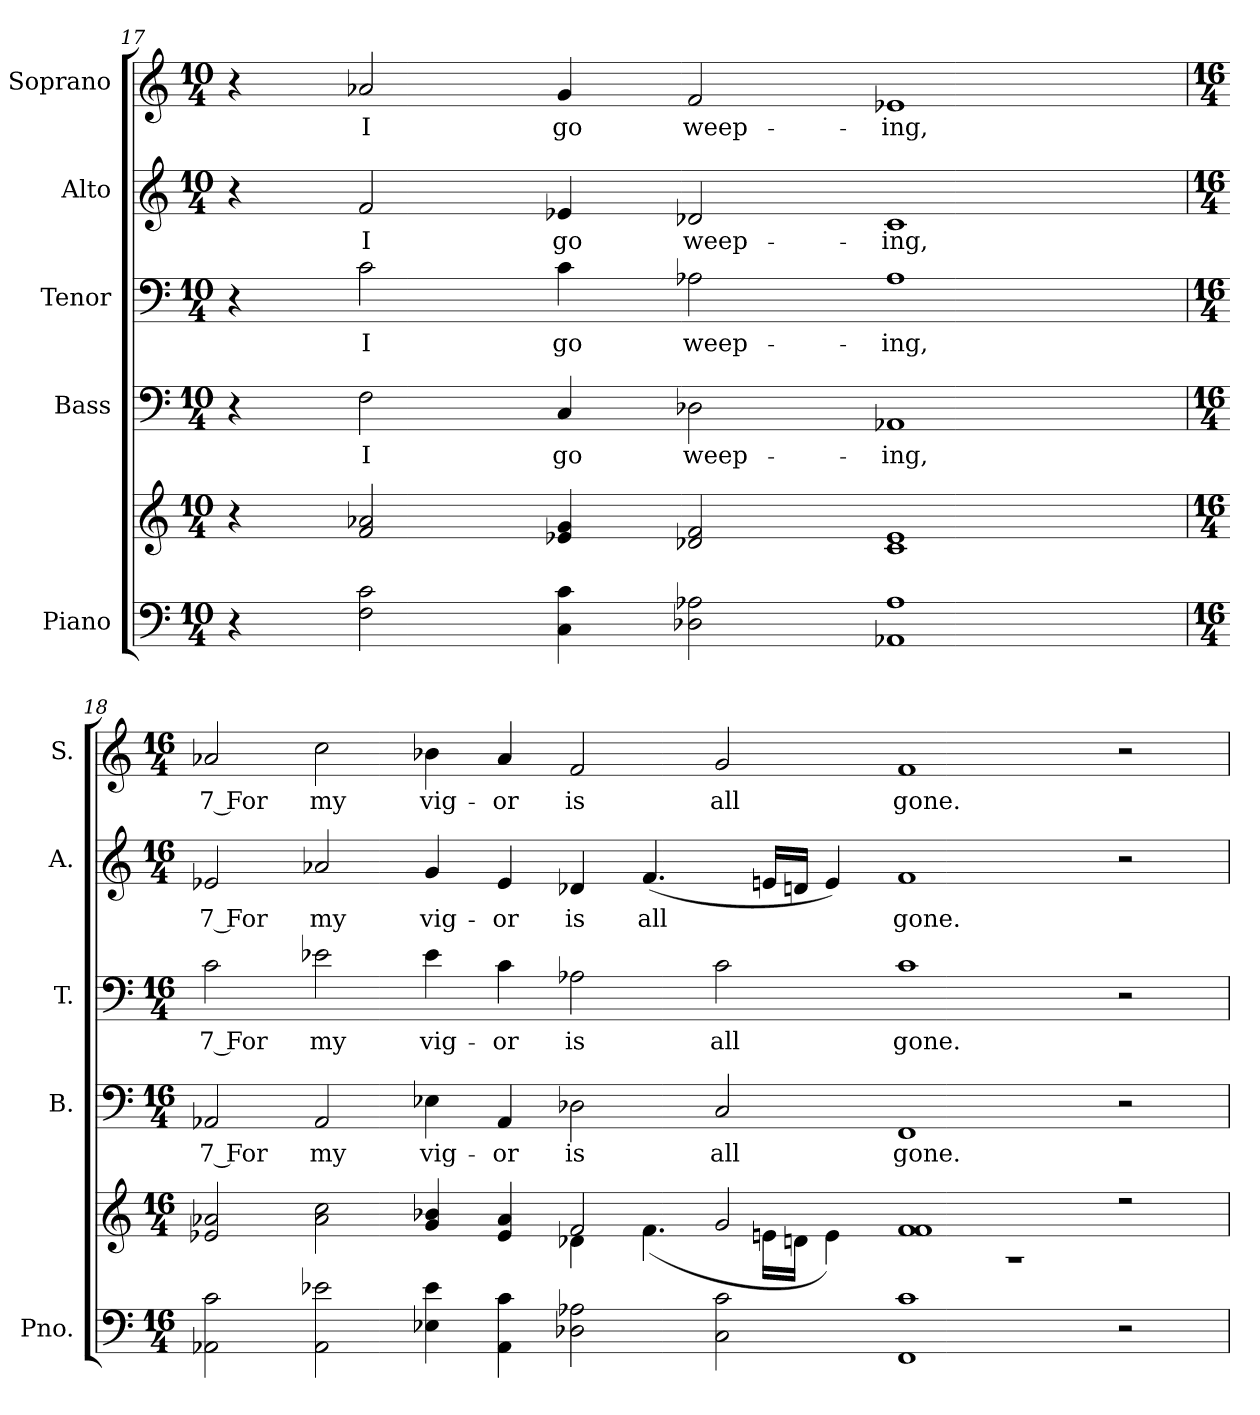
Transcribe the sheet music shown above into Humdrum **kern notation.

**kern	**kern	**kern	**text	**kern	**text	**kern	**text	**kern	**text
*part5	*part5	*part4	*part4	*part3	*part3	*part2	*part2	*part1	*part1
*staff6	*staff5	*staff4	*staff4	*staff3	*staff3	*staff2	*staff2	*staff1	*staff1
*I"Piano	*	*I"Bass	*	*I"Tenor	*	*I"Alto	*	*I"Soprano	*
*I'Pno.	*	*I'B.	*	*I'T.	*	*I'A.	*	*I'S.	*
!!LO:PB:g=z
*clefF4	*clefG2	*clefF4	*	*clefF4	*	*clefG2	*	*clefG2	*
*k[]	*k[]	*k[]	*	*k[]	*	*k[]	*	*k[]	*
*C:	*C:	*C:	*	*C:	*	*C:	*	*C:	*
*M10/4	*M10/4	*M10/4	*	*M10/4	*	*M10/4	*	*M10/4	*
=17	=17	=17	=17	=17	=17	=17	=17	=17	=17
4r	4r	4r	.	4r	.	4r	.	4r	.
!	!	!	!LO:LY:b:color=#000000	!	!	!	!	!	!
!	!	!	!	!	!LO:LY:b:color=#000000	!	!	!	!
!	!	!	!	!	!	!	!LO:LY:b:color=#000000	!	!
!	!	!	!	!	!	!	!	!	!LO:LY:b:color=#000000
2Fi\ 2ci	2fi/ 2a-Xi	2Fi\	I	2ci\	I	2fi/	I	2a-Xi/	I
!	!	!	!LO:LY:b:color=#000000	!	!	!	!	!	!
!	!	!	!	!	!LO:LY:b:color=#000000	!	!	!	!
!	!	!	!	!	!	!	!LO:LY:b:color=#000000	!	!
!	!	!	!	!	!	!	!	!	!LO:LY:b:color=#000000
4Ci\ 4ci	4e-Xi/ 4gi	4Ci/	go	4ci\	go	4e-Xi/	go	4gi/	go
!	!	!	!LO:LY:b:color=#000000	!	!	!	!	!	!
!	!	!	!	!	!LO:LY:b:color=#000000	!	!	!	!
!	!	!	!	!	!	!	!LO:LY:b:color=#000000	!	!
!	!	!	!	!	!	!	!	!	!LO:LY:b:color=#000000
2D-Xi\ 2A-Xi	2d-Xi/ 2fi	2D-Xi\	weep-	2A-Xi\	weep-	2d-Xi/	weep-	2fi/	weep-
!	!	!	!LO:LY:b:color=#000000	!	!	!	!	!	!
!	!	!	!	!	!LO:LY:b:color=#000000	!	!	!	!
!	!	!	!	!	!	!	!LO:LY:b:color=#000000	!	!
!	!	!	!	!	!	!	!	!	!LO:LY:b:color=#000000
1AA-Xi 1A-i	1ci 1e-i	1AA-Xi	-ing,	1A-i	-ing,	1ci	-ing,	1e-Xi	-ing,
=18	=18	=18	=18	=18	=18	=18	=18	=18	=18
*M16/4	*M16/4	*M16/4	*	*M16/4	*	*M16/4	*	*M16/4	*
*	*^	*	*	*	*	*	*	*	*
!	!	!	!	!LO:LY:b:color=#000000	!	!	!	!	!	!
!	!	!	!	!	!	!LO:LY:b:color=#000000	!	!	!	!
!	!	!	!	!	!	!	!	!LO:LY:b:color=#000000	!	!
!	!	!	!	!	!	!	!	!	!	!LO:LY:b:color=#000000
2AA-Xi\ 2ci	2e-Xi/ 2a-Xi	1ryy	2AA-Xi/	7 For	2ci\	7 For	2e-Xi/	7 For	2a-Xi/	7 For
!	!	!	!	!LO:LY:b:color=#000000	!	!	!	!	!	!
!	!	!	!	!	!	!LO:LY:b:color=#000000	!	!	!	!
!	!	!	!	!	!	!	!	!LO:LY:b:color=#000000	!	!
!	!	!	!	!	!	!	!	!	!	!LO:LY:b:color=#000000
2AA-i\ 2e-Xi	2a-i\ 2cci	.	2AA-i/	my	2e-Xi\	my	2a-Xi/	my	2cci\	my
!	!	!	!	!LO:LY:b:color=#000000	!	!	!	!	!	!
!	!	!	!	!	!	!LO:LY:b:color=#000000	!	!	!	!
!	!	!	!	!	!	!	!	!LO:LY:b:color=#000000	!	!
!	!	!	!	!	!	!	!	!	!	!LO:LY:b:color=#000000
4E-Xi\ 4e-i	4gi/ 4b-Xi	2ryy	4E-Xi\	vig-	4e-i\	vig-	4gi/	vig-	4b-Xi\	vig-
!	!	!	!	!LO:LY:b:color=#000000	!	!	!	!	!	!
!	!	!	!	!	!	!LO:LY:b:color=#000000	!	!	!	!
!	!	!	!	!	!	!	!	!LO:LY:b:color=#000000	!	!
!	!	!	!	!	!	!	!	!	!	!LO:LY:b:color=#000000
4AA-i\ 4ci	4e-i/ 4a-i	.	4AA-i/	-or	4ci\	-or	4e-i/	-or	4a-i/	-or
!	!	!	!	!LO:LY:b:color=#000000	!	!	!	!	!	!
!	!	!	!	!	!	!LO:LY:b:color=#000000	!	!	!	!
!	!	!	!	!	!	!	!	!LO:LY:b:color=#000000	!	!
!	!	!	!	!	!	!	!	!	!	!LO:LY:b:color=#000000
2D-Xi\ 2A-Xi	2fi/	4d-Xi\	2D-Xi\	is	2A-Xi\	is	4d-Xi/	is	2fi/	is
!	!	!	!	!	!	!	!	!LO:LY:b:color=#000000	!	!
.	.	(4.fi\	.	.	.	.	(4.fi/	all	.	.
!	!	!	!	!LO:LY:b:color=#000000	!	!	!	!	!	!
!	!	!	!	!	!	!LO:LY:b:color=#000000	!	!	!	!
!	!	!	!	!	!	!	!	!	!	!LO:LY:b:color=#000000
2Ci\ 2ci	2gi/	.	2Ci/	all	2ci\	all	.	.	2gi/	all
.	.	16eni\LL	.	.	.	.	16eni/LL	.	.	.
.	.	16dni\JJ	.	.	.	.	16dni/JJ	.	.	.
.	.	4ei\)	.	.	.	.	4ei/)	.	.	.
!	!	!	!	!LO:LY:b:color=#000000	!	!	!	!	!	!
!	!	!	!	!	!	!LO:LY:b:color=#000000	!	!	!	!
!	!	!	!	!	!	!	!	!LO:LY:b:color=#000000	!	!
!	!	!	!	!	!	!	!	!	!	!LO:LY:b:color=#000000
1FFi 1ci	1fi 1fi	2ryy	1FFi	gone.	1ci	gone.	1fi	gone.	1fi	gone.
.	.	1r	.	.	.	.	.	.	.	.
2r	2r	.	2r	.	2r	.	2r	.	2r	.
*	*v	*v	*	*	*	*	*	*	*	*
=	=	=	=	=	=	=	=	=	=
*-	*-	*-	*-	*-	*-	*-	*-	*-	*-
